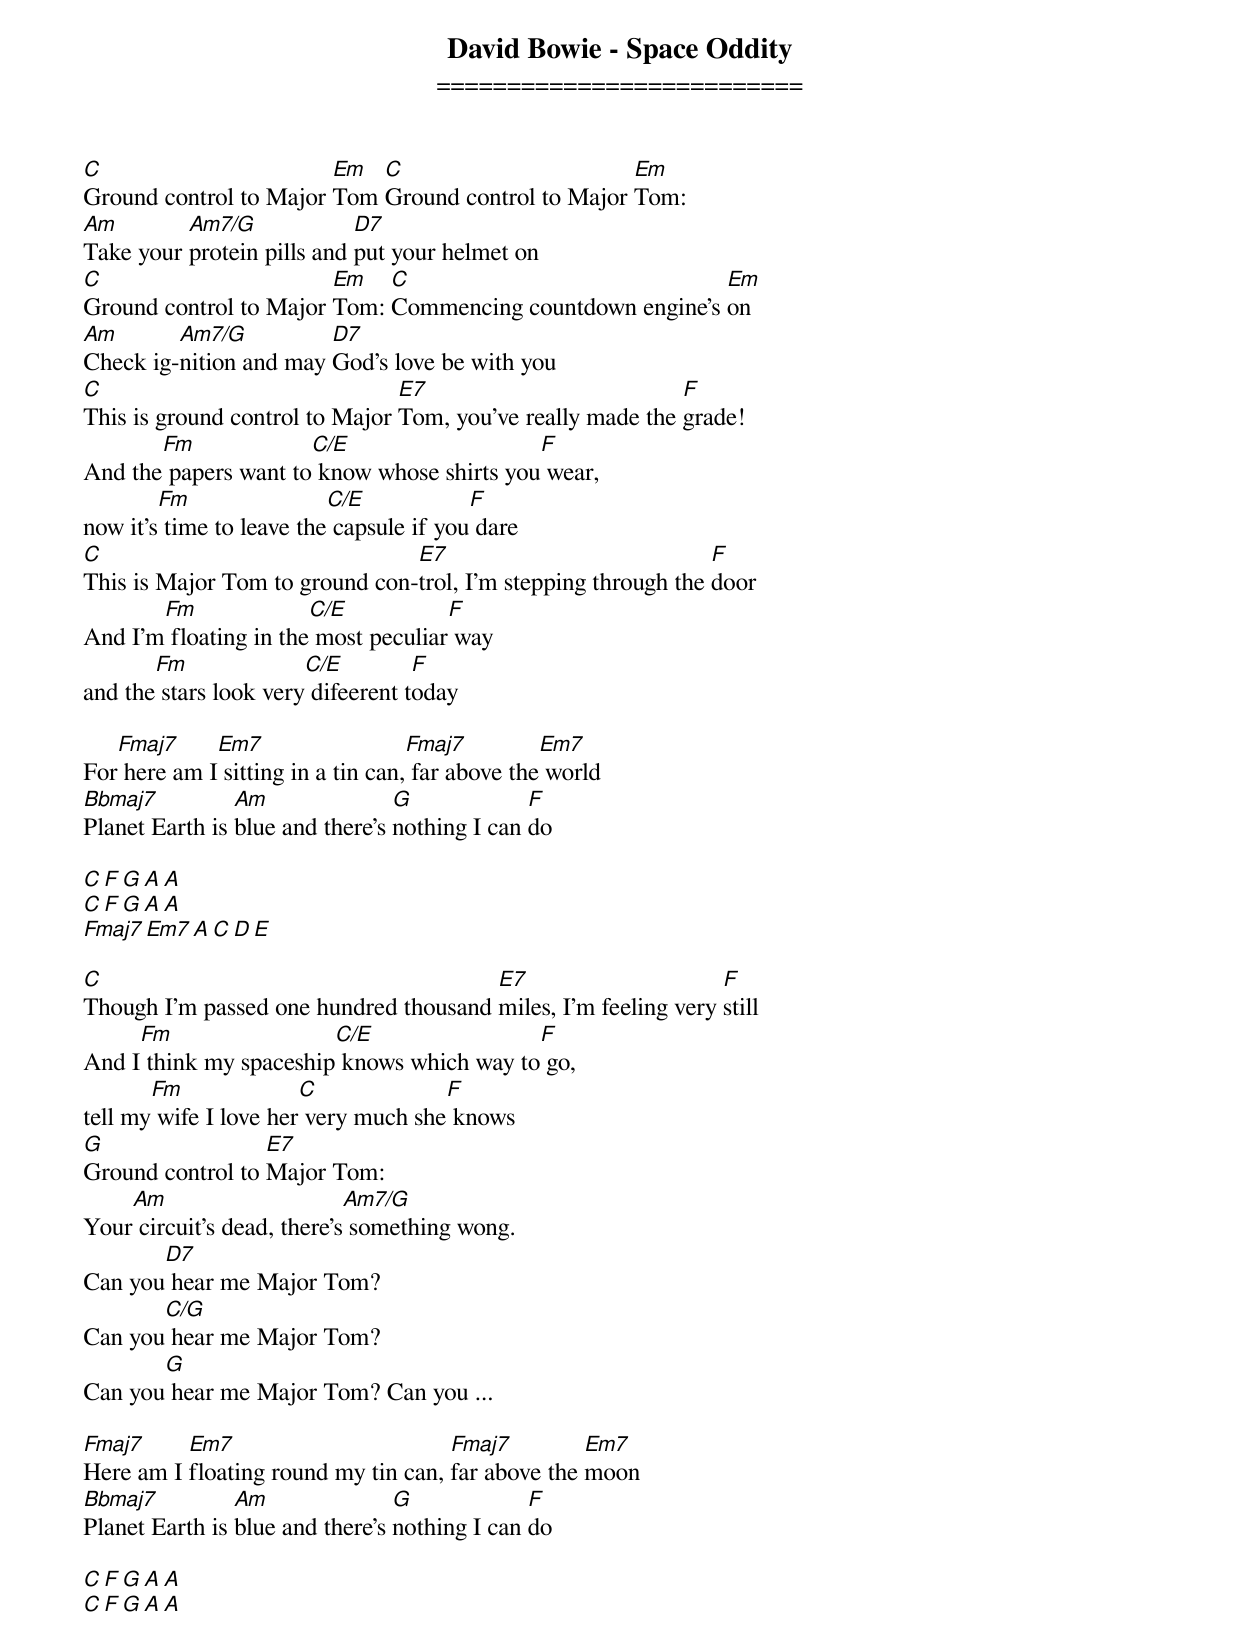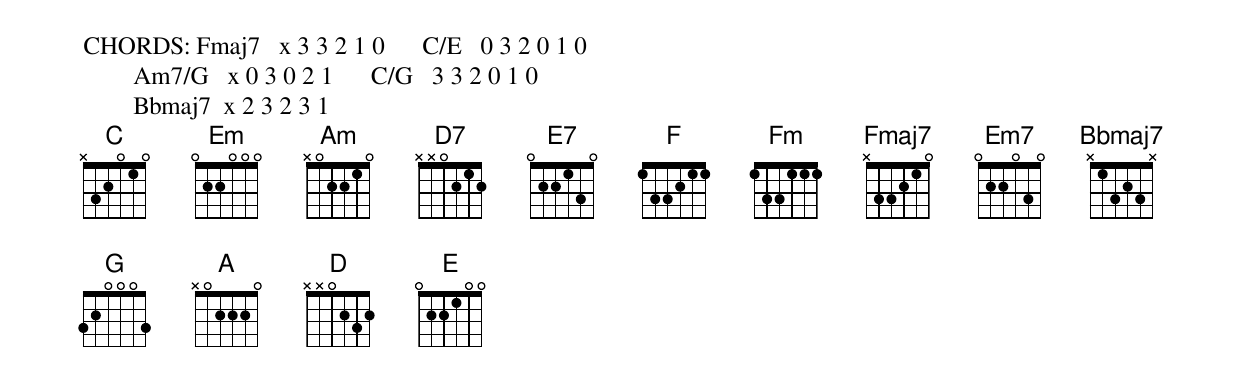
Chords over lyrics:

David Bowie - Space Oddity
==========================

C                       Em  C                       Em
Ground control to Major Tom Ground control to Major Tom:
Am        Am7/G             D7
Take your protein pills and put your helmet on
C                       Em   C                             Em
Ground control to Major Tom: Commencing countdown engine's on
Am       Am7/G          D7
Check ig-nition and may God's love be with you
C                               E7                          F
This is ground control to Major Tom, you've really made the grade!
       Fm             C/E                   F
And the papers want to know whose shirts you wear,
        Fm                C/E            F
now it's time to leave the capsule if you dare
C                               E7                             F
This is Major Tom to ground con-trol, I'm stepping through the door
       Fm              C/E           F
And I'm floating in the most peculiar way
       Fm              C/E         F
and the stars look very difeerent today

   Fmaj7     Em7                   Fmaj7         Em7
For here am I sitting in a tin can, far above the world
Bbmaj7          Am               G             F
Planet Earth is blue and there's nothing I can do

C            F            G            A   A
C            F            G            A   A
Fmaj7        Em7          A       C       D       E

C                                      E7                      F
Though I'm passed one hundred thousand miles, I'm feeling very still
     Fm                 C/E                F
And I think my spaceship knows which way to go,
       Fm              C             F
tell my wife I love her very much she knows
G                 E7
Ground control to Major Tom:
    Am                      Am7/G
Your circuit's dead, there's something wong.
       D7
Can you hear me Major Tom?
       C/G
Can you hear me Major Tom?
       G
Can you hear me Major Tom? Can you ...

Fmaj7     Em7                        Fmaj7         Em7
Here am I floating round my tin can, far above the moon
Bbmaj7          Am               G             F
Planet Earth is blue and there's nothing I can do

C            F            G            A   A
C            F            G            A   A

CHORDS: Fmaj7   x 3 3 2 1 0      C/E   0 3 2 0 1 0
        Am7/G   x 0 3 0 2 1      C/G   3 3 2 0 1 0
        Bbmaj7  x 2 3 2 3 1
